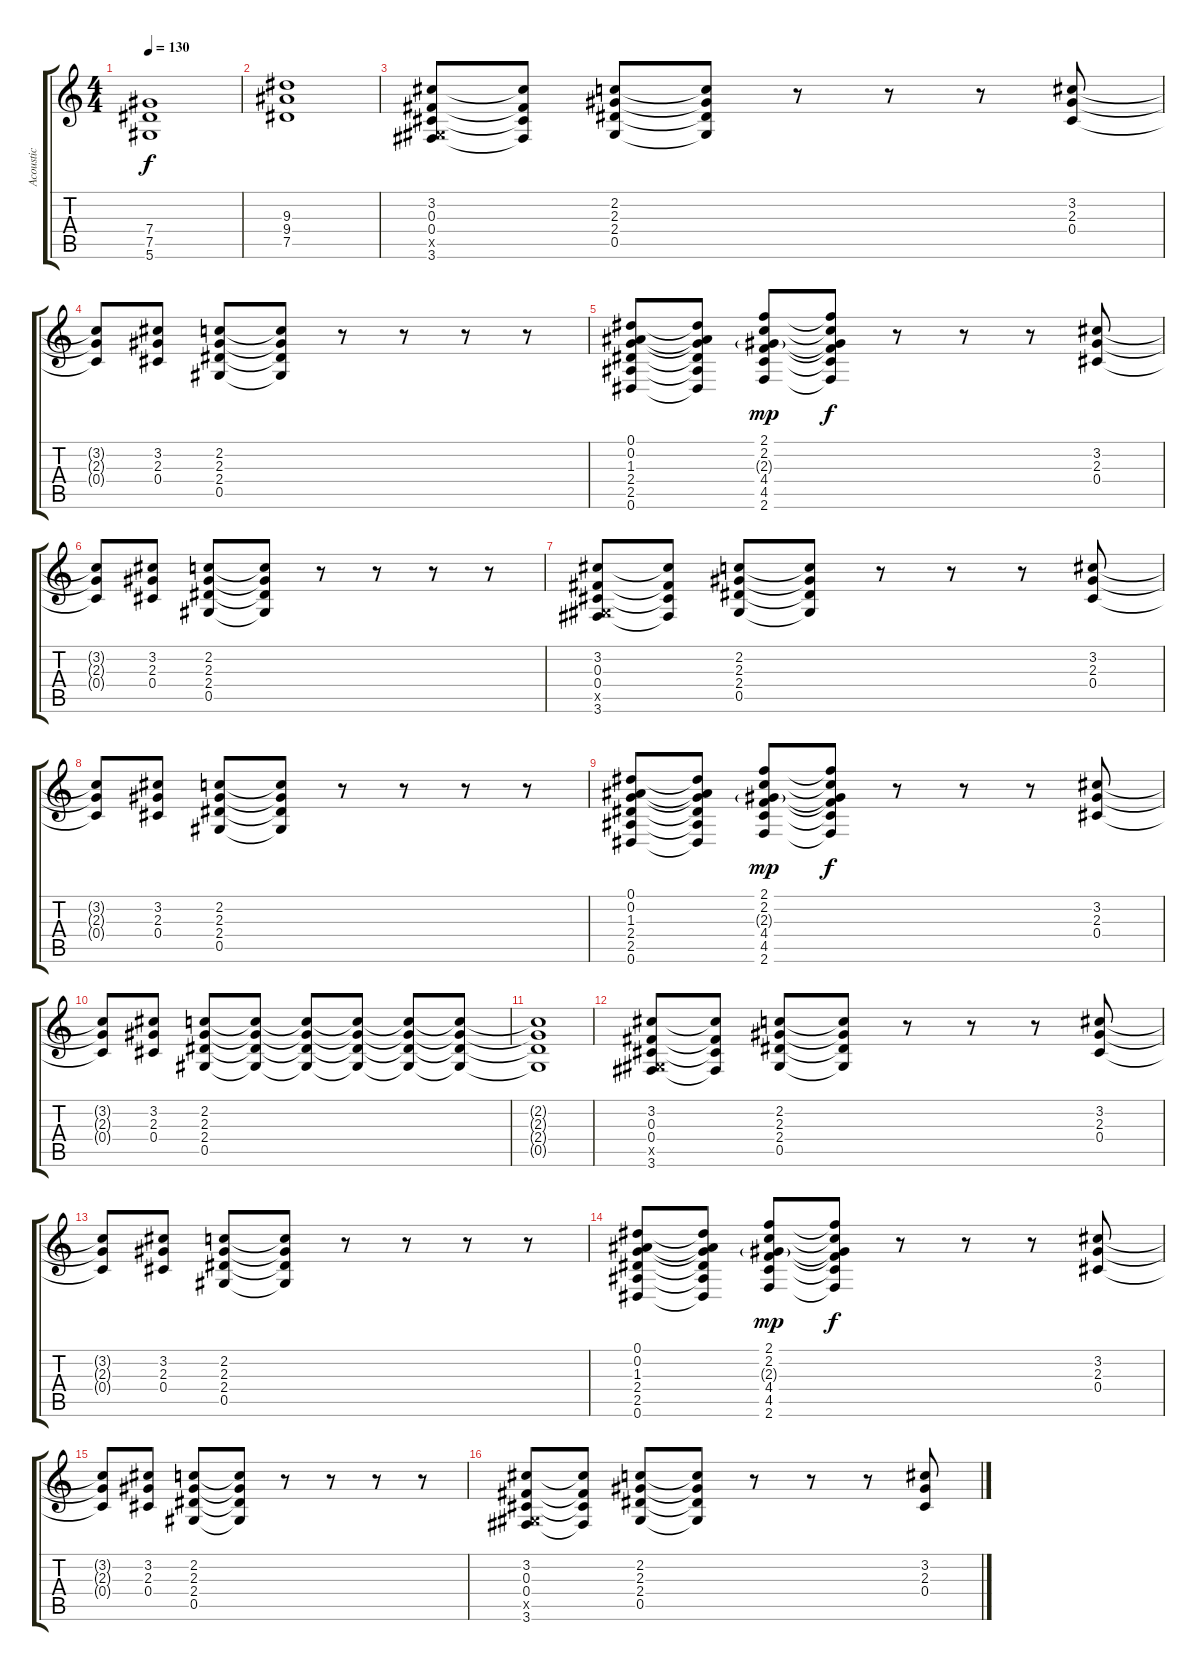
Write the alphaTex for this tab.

\track ("Acoustic" "Acoustic") {instrument acousticguitarsteel}
\staff {score tabs}
\tuning (Eb4 Bb3 Gb3 Db3 Ab2 Eb2) {hide}
\ts (4 4)
\tempo 130
\clef g2
\ks c
(7.4 7.5 5.6).1{dy f} |
(9.3 9.4 7.5).1 |
(3.2 0.3 0.4 0.5{x} 3.6).8 (3.2{t} 0.3{t} 0.4{t} 3.6{t}).8 (2.2 2.3 2.4 0.5).8 (2.2{t} 2.3{t} 2.4{t} 0.5{t}).8 r.8 r.8 r.8 (3.2 2.3 0.4).8 |
(3.2{t} 2.3{t} 0.4{t}).8 (3.2 2.3 0.4).8 (2.2 2.3 2.4 0.5).8 (2.2{t} 2.3{t} 2.4{t} 0.5{t}).8 r.8 r.8 r.8 r.8 |
(0.1 0.2 1.3 2.4 2.5 0.6).8 (0.1{t} 0.2{t} 1.3{t} 2.4{t} 2.5{t} 0.6{t}).8 (2.1 2.2 2.3{g} 4.4 4.5 2.6).8{dy mp} (2.1{t} 2.2{t} 2.3{t} 4.4{t} 4.5{t} 2.6{t}).8{dy f} r.8 r.8 r.8 (3.2 2.3 0.4).8 |
(3.2{t} 2.3{t} 0.4{t}).8 (3.2 2.3 0.4).8 (2.2 2.3 2.4 0.5).8 (2.2{t} 2.3{t} 2.4{t} 0.5{t}).8 r.8 r.8 r.8 r.8 |
(3.2 0.3 0.4 0.5{x} 3.6).8 (3.2{t} 0.3{t} 0.4{t} 3.6{t}).8 (2.2 2.3 2.4 0.5).8 (2.2{t} 2.3{t} 2.4{t} 0.5{t}).8 r.8 r.8 r.8 (3.2 2.3 0.4).8 |
(3.2{t} 2.3{t} 0.4{t}).8 (3.2 2.3 0.4).8 (2.2 2.3 2.4 0.5).8 (2.2{t} 2.3{t} 2.4{t} 0.5{t}).8 r.8 r.8 r.8 r.8 |
(0.1 0.2 1.3 2.4 2.5 0.6).8 (0.1{t} 0.2{t} 1.3{t} 2.4{t} 2.5{t} 0.6{t}).8 (2.1 2.2 2.3{g} 4.4 4.5 2.6).8{dy mp} (2.1{t} 2.2{t} 2.3{t} 4.4{t} 4.5{t} 2.6{t}).8{dy f} r.8 r.8 r.8 (3.2 2.3 0.4).8 |
(3.2{t} 2.3{t} 0.4{t}).8 (3.2 2.3 0.4).8 (2.2 2.3 2.4 0.5).8 (2.2{t} 2.3{t} 2.4{t} 0.5{t}).8 (2.2{t} 2.3{t} 2.4{t} 0.5{t}).8 (2.2{t} 2.3{t} 2.4{t} 0.5{t}).8 (2.2{t} 2.3{t} 2.4{t} 0.5{t}).8 (2.2{t} 2.3{t} 2.4{t} 0.5{t}).8 |
(2.2{t} 2.3{t} 2.4{t} 0.5{t}).1 |
(3.2 0.3 0.4 0.5{x} 3.6).8 (3.2{t} 0.3{t} 0.4{t} 3.6{t}).8 (2.2 2.3 2.4 0.5).8 (2.2{t} 2.3{t} 2.4{t} 0.5{t}).8 r.8 r.8 r.8 (3.2 2.3 0.4).8 |
(3.2{t} 2.3{t} 0.4{t}).8 (3.2 2.3 0.4).8 (2.2 2.3 2.4 0.5).8 (2.2{t} 2.3{t} 2.4{t} 0.5{t}).8 r.8 r.8 r.8 r.8 |
(0.1 0.2 1.3 2.4 2.5 0.6).8 (0.1{t} 0.2{t} 1.3{t} 2.4{t} 2.5{t} 0.6{t}).8 (2.1 2.2 2.3{g} 4.4 4.5 2.6).8{dy mp} (2.1{t} 2.2{t} 2.3{t} 4.4{t} 4.5{t} 2.6{t}).8{dy f} r.8 r.8 r.8 (3.2 2.3 0.4).8 |
(3.2{t} 2.3{t} 0.4{t}).8 (3.2 2.3 0.4).8 (2.2 2.3 2.4 0.5).8 (2.2{t} 2.3{t} 2.4{t} 0.5{t}).8 r.8 r.8 r.8 r.8 |
(3.2 0.3 0.4 0.5{x} 3.6).8 (3.2{t} 0.3{t} 0.4{t} 3.6{t}).8 (2.2 2.3 2.4 0.5).8 (2.2{t} 2.3{t} 2.4{t} 0.5{t}).8 r.8 r.8 r.8 (3.2 2.3 0.4).8
